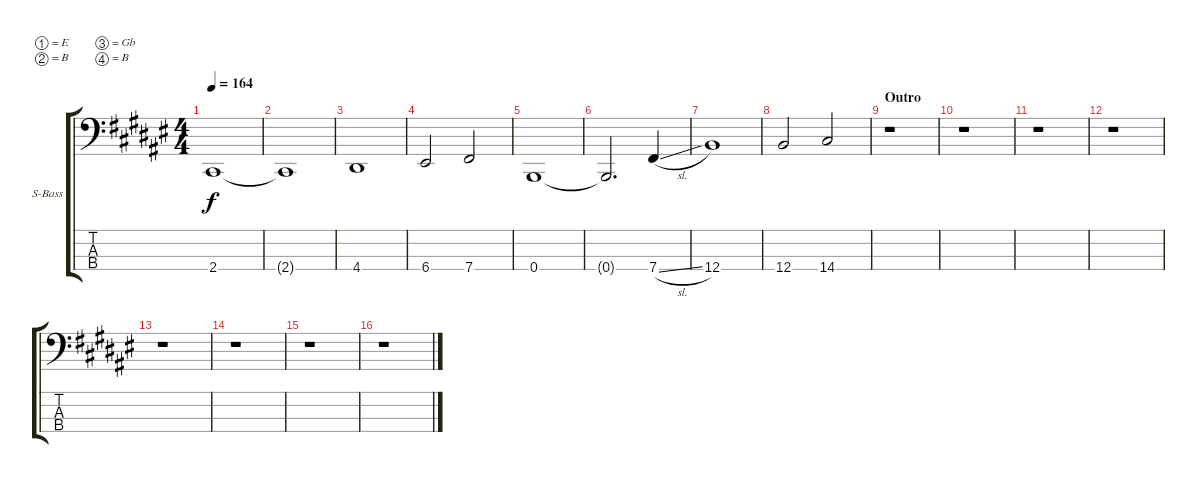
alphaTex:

\defaultSystemsLayout 4
\bracketExtendMode groupsimilarinstruments
\firstSystemTrackNameOrientation horizontal
\otherSystemsTrackNameOrientation horizontal
\track ("Synth Bass" "S-Bass") {instrument voiceoohs}
\staff {score tabs}
\tuning (E2 B1 Gb1 B0)
\displaytranspose 12
\ts (4 4)
\tempo 164
\clef f4
\scale
0.333333
\ks f#
2.4.1{dy f} |
\scale
0.333333 2.4{t}.1 |
\scale
0.333333 4.4.1 |
\scale
0.333333 6.4.2 7.4.2 |
\scale
0.333333 0.4.1 |
\scale
0.333333 0.4{t}.2{d} 7.4{sl}.4 |
\scale
0.333333 12.4.1 |
\scale
0.333333 12.4.2 14.4.2 |
\section ("" "Outro")
\scale
0.333333 r.1 |
\scale
0.333333 r.1 |
\scale
0.333333 r.1 |
\scale
0.333333 r.1 |
\scale
0.333333 r.1 |
\scale
0.333333 r.1 |
\scale
0.333333 r.1 |
\scale
0.333333 r.1
